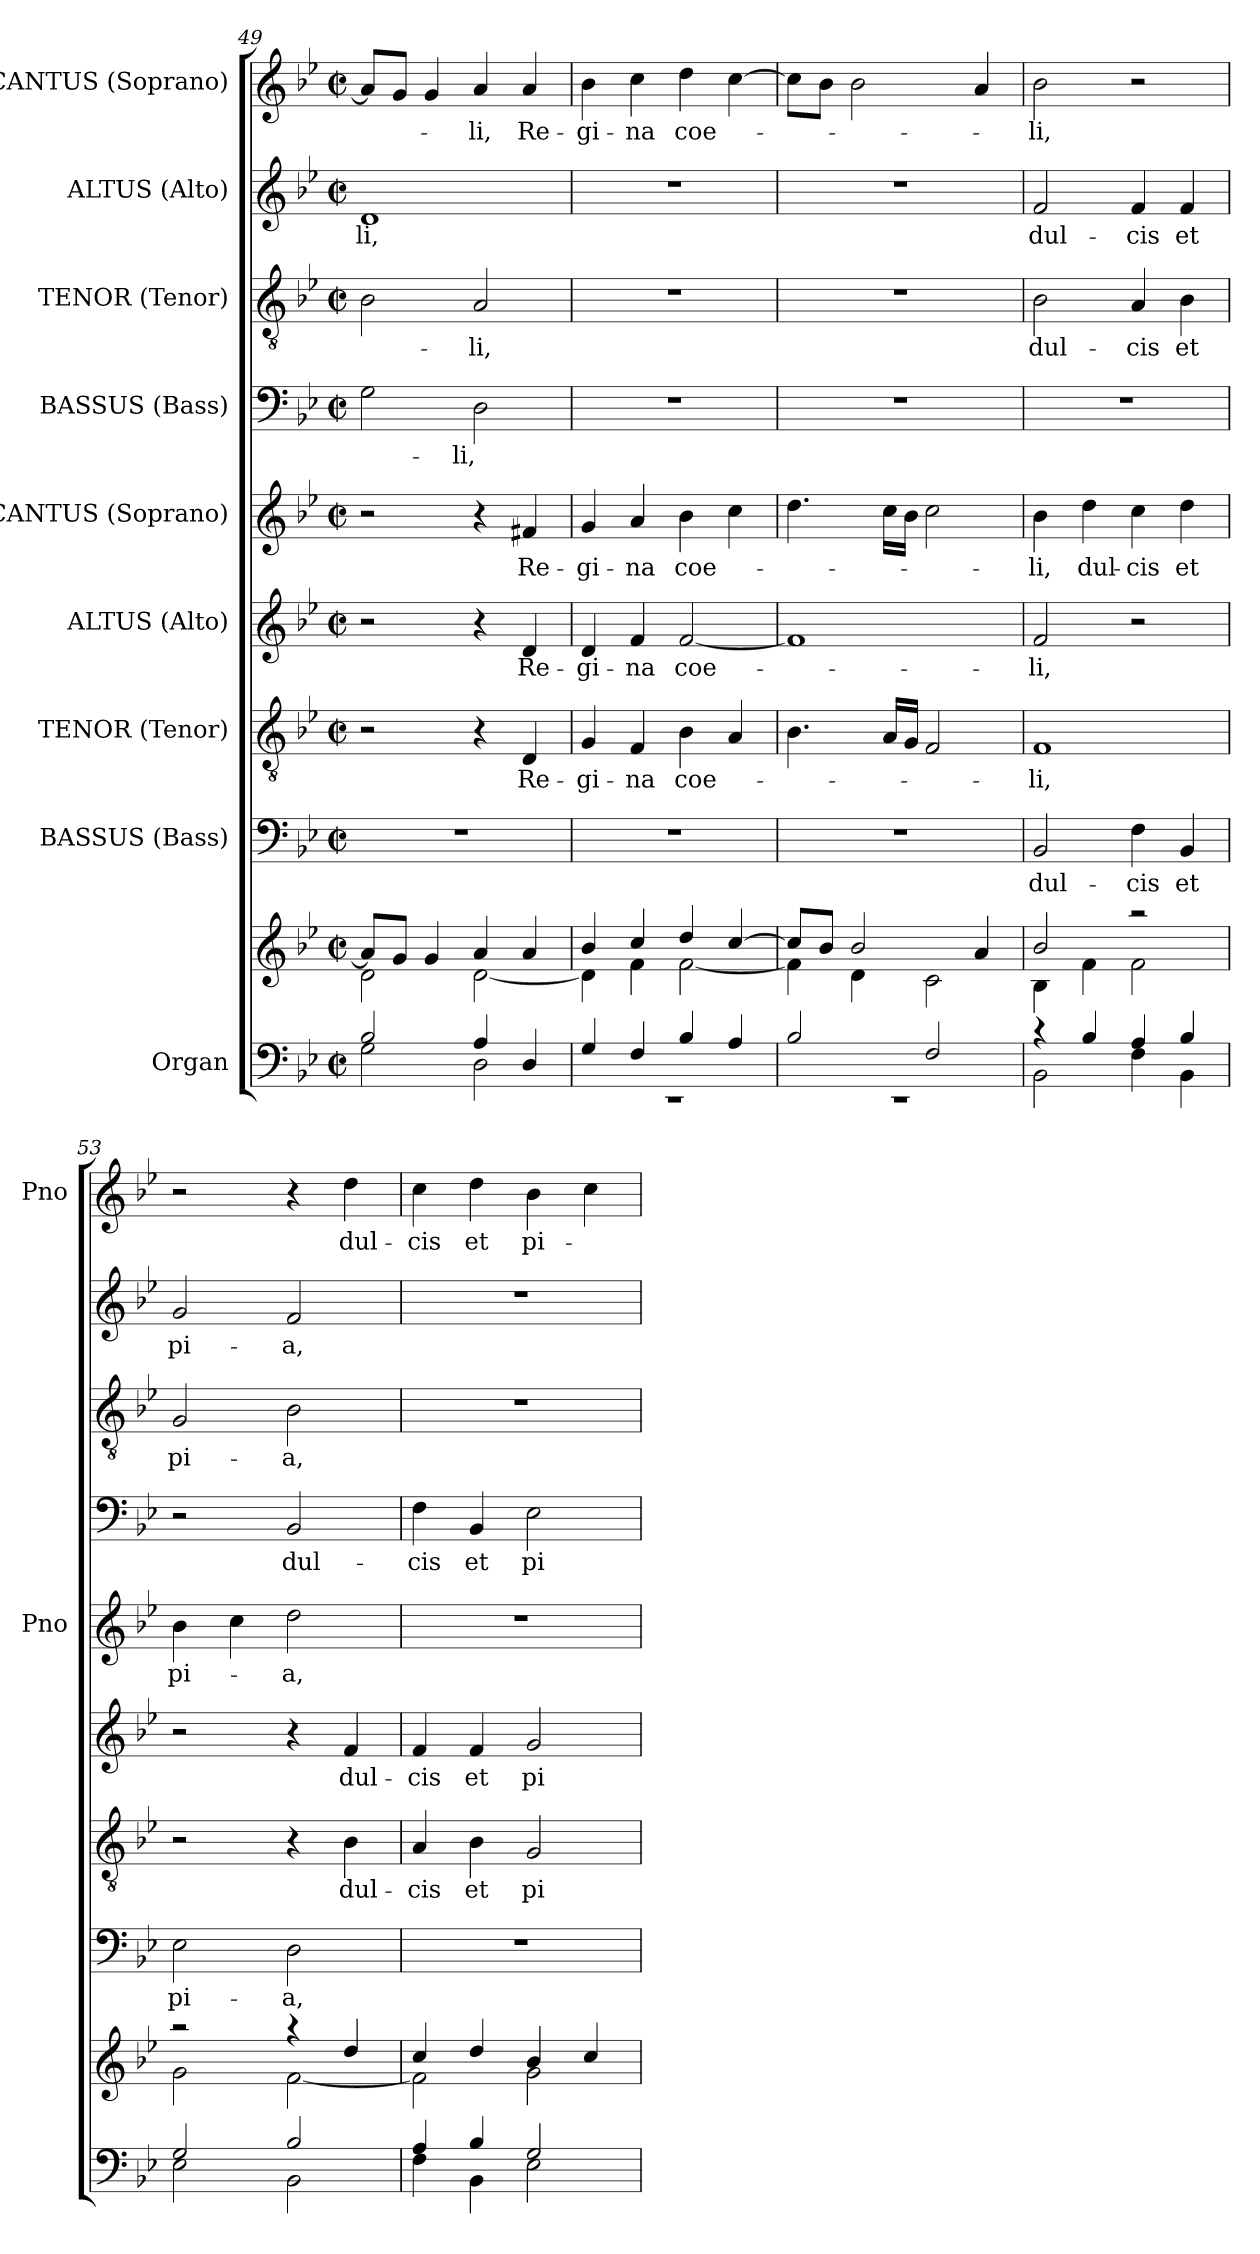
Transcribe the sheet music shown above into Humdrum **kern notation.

**kern	**kern	**kern	**text	**kern	**text	**kern	**text	**kern	**text	**kern	**text	**kern	**text	**kern	**text	**kern	**text
*part9	*part9	*part8	*part8	*part7	*part7	*part6	*part6	*part5	*part5	*part4	*part4	*part3	*part3	*part2	*part2	*part1	*part1
*staff10	*staff9	*staff8	*staff8	*staff7	*staff7	*staff6	*staff6	*staff5	*staff5	*staff4	*staff4	*staff3	*staff3	*staff2	*staff2	*staff1	*staff1
*I"Organ	*	*I"BASSUS (Bass)	*	*I"TENOR (Tenor)	*	*I"ALTUS (Alto)	*	*I"CANTUS (Soprano)	*	*I"BASSUS (Bass)	*	*I"TENOR (Tenor)	*	*I"ALTUS (Alto)	*	*I"CANTUS (Soprano)	*
*	*	*	*	*	*	*	*	*I'Pno	*	*	*	*	*	*	*	*I'Pno	*
!!LO:PB:g=z
*clefF4	*clefG2	*clefF4	*	*clefGv2	*	*clefG2	*	*clefG2	*	*clefF4	*	*clefGv2	*	*clefG2	*	*clefG2	*
*k[b-e-]	*k[b-e-]	*k[b-e-]	*	*k[b-e-]	*	*k[b-e-]	*	*k[b-e-]	*	*k[b-e-]	*	*k[b-e-]	*	*k[b-e-]	*	*k[b-e-]	*
*g:	*g:	*g:	*	*g:	*	*g:	*	*g:	*	*g:	*	*g:	*	*g:	*	*g:	*
*M2/2	*M2/2	*M2/2	*	*M2/2	*	*M2/2	*	*M2/2	*	*M2/2	*	*M2/2	*	*M2/2	*	*M2/2	*
*met(c|)	*met(c|)	*met(c|)	*	*met(c|)	*	*met(c|)	*	*met(c|)	*	*met(c|)	*	*met(c|)	*	*met(c|)	*	*met(c|)	*
=49	=49	=49	=49	=49	=49	=49	=49	=49	=49	=49	=49	=49	=49	=49	=49	=49	=49
*^	*^	*	*	*	*	*	*	*	*	*	*	*	*	*	*	*	*
2B-/	2G\	8a/L]	2d\	1r	.	2r	.	2r	.	2r	.	2G\	-­-	2B-\	-­-	1d	-­li,	8a/L]	-­-
.	.	8g/J	.	.	.	.	.	.	.	.	.	.	.	.	.	.	.	8g/J	.
.	.	4g/	.	.	.	.	.	.	.	.	.	.	.	.	.	.	.	4g/	.
4A/	2D\	4a/	[<2d\	.	.	4r	.	4r	.	4r	.	2D\	-li,	2A/	-li,	.	.	4a/	-li,
4D/	.	4a/	.	.	.	4D/	Re-	4d/	Re-	4f#X/	Re-	.	.	.	.	.	.	4a/	Re-
=50	=50	=50	=50	=50	=50	=50	=50	=50	=50	=50	=50	=50	=50	=50	=50	=50	=50	=50	=50
4G/	1rEE	4b-/	4d\]	1r	.	4G/	-gi-	4d/	-gi-	4g/	-gi-	1r	.	1r	.	1r	.	4b-\	-gi-
4F/	.	4cc/	4f\	.	.	4F/	-na	4f/	-na	4a/	-na	.	.	.	.	.	.	4cc\	-na
4B-/	.	4dd/	[<2f\	.	.	4B-\	coe-	[2f/	coe-	4b-\	coe-	.	.	.	.	.	.	4dd\	coe-
4A/	.	[>4cc/	.	.	.	4A/	.	.	.	4cc\	.	.	.	.	.	.	.	[4cc\	.
=51	=51	=51	=51	=51	=51	=51	=51	=51	=51	=51	=51	=51	=51	=51	=51	=51	=51	=51	=51
2B-/	1rEE	8cc/L]	4f\]	1r	.	4.B-\	.	1f]	.	4.dd\	.	1r	.	1r	.	1r	.	8cc\L]	.
.	.	8b-/J	.	.	.	.	.	.	.	.	.	.	.	.	.	.	.	8b-\J	.
.	.	2b-/	4d\	.	.	.	.	.	.	.	.	.	.	.	.	.	.	2b-\	.
.	.	.	.	.	.	16A/LL	.	.	.	16cc\LL	.	.	.	.	.	.	.	.	.
.	.	.	.	.	.	16G/JJ	.	.	.	16b-\JJ	.	.	.	.	.	.	.	.	.
2F/	.	.	2c\	.	.	2F/	.	.	.	2cc\	.	.	.	.	.	.	.	.	.
.	.	4a/	.	.	.	.	.	.	.	.	.	.	.	.	.	.	.	4a/	.
=52	=52	=52	=52	=52	=52	=52	=52	=52	=52	=52	=52	=52	=52	=52	=52	=52	=52	=52	=52
4rc	2BB-\	2b-/	4B-\	2BB-/	dul-	1F	-li,	2f/	-li,	4b-\	-li,	1r	.	2B-\	dul-	2f/	dul-	2b-\	-li,
4B-/	.	.	4f\	.	.	.	.	.	.	4dd\	dul-	.	.	.	.	.	.	.	.
4A/	4F\	2raa	2f\	4F\	-cis	.	.	2r	.	4cc\	-cis	.	.	4A/	-cis	4f/	-cis	2r	.
4B-/	4BB-\	.	.	4BB-/	et	.	.	.	.	4dd\	et	.	.	4B-\	et	4f/	et	.	.
=53	=53	=53	=53	=53	=53	=53	=53	=53	=53	=53	=53	=53	=53	=53	=53	=53	=53	=53	=53
2G/	2E-\	2raa	2g\	2E-\	pi-	2r	.	2r	.	4b-\	pi-	2r	.	2G/	pi-	2g/	pi-	2r	.
.	.	.	.	.	.	.	.	.	.	4cc\	.	.	.	.	.	.	.	.	.
2B-/	2BB-\	4raa	[<2f\	2D\	-a,	4r	.	4r	.	2dd\	-a,	2BB-/	dul-	2B-\	-a,	2f/	-a,	4r	.
.	.	4dd/	.	.	.	4B-\	dul-	4f/	dul-	.	.	.	.	.	.	.	.	4dd\	dul-
=54	=54	=54	=54	=54	=54	=54	=54	=54	=54	=54	=54	=54	=54	=54	=54	=54	=54	=54	=54
4A/	4F\	4cc/	2f\]	1r	.	4A/	-cis	4f/	-cis	1r	.	4F\	-cis	1r	.	1r	.	4cc\	-cis
4B-/	4BB-\	4dd/	.	.	.	4B-\	et	4f/	et	.	.	4BB-/	et	.	.	.	.	4dd\	et
2G/	2E-\	4b-/	2g\	.	.	2G/	pi-	2g/	pi-	.	.	2E-\	pi-	.	.	.	.	4b-\	pi-
.	.	4cc/	.	.	.	.	.	.	.	.	.	.	.	.	.	.	.	4cc\	.
*v	*v	*	*	*	*	*	*	*	*	*	*	*	*	*	*	*	*	*	*
*	*v	*v	*	*	*	*	*	*	*	*	*	*	*	*	*	*	*	*
=	=	=	=	=	=	=	=	=	=	=	=	=	=	=	=	=	=
*-	*-	*-	*-	*-	*-	*-	*-	*-	*-	*-	*-	*-	*-	*-	*-	*-	*-
